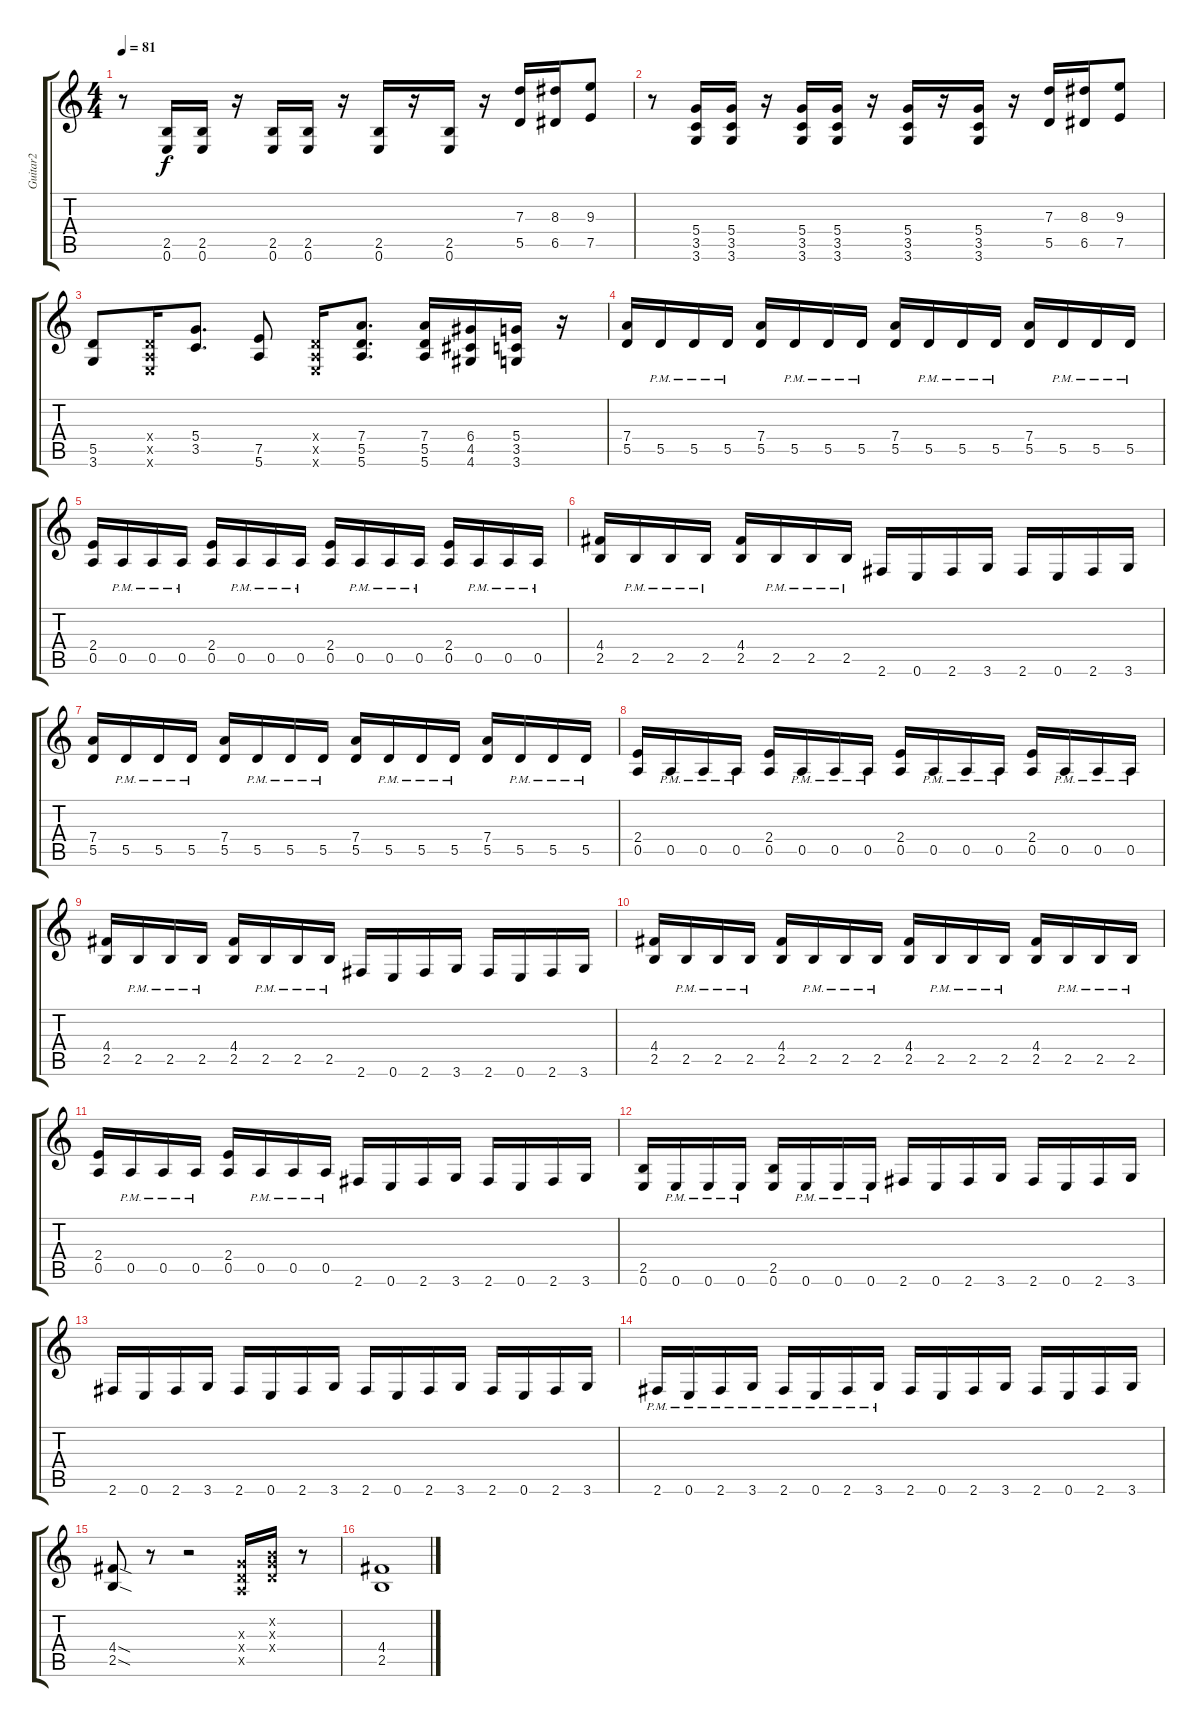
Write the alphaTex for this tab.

\track ("Guitar2" "Guitar2") {instrument overdrivenguitar}
\staff {score tabs}
\tuning (E4 B3 G3 D3 A2 E2) {hide}
\ts (4 4)
\tempo 81
\clef g2
\ks c
r.8{dy f} (2.5 0.6).16 (2.5 0.6).16 r.16 (2.5 0.6).16 (2.5 0.6).16 r.16 (2.5 0.6).16 r.16 (2.5 0.6).16 r.16 (7.3 5.5).16 (8.3 6.5).16 (9.3 7.5).8 |
r.8 (5.4 3.5 3.6).16 (5.4 3.5 3.6).16 r.16 (5.4 3.5 3.6).16 (5.4 3.5 3.6).16 r.16 (5.4 3.5 3.6).16 r.16 (5.4 3.5 3.6).16 r.16 (7.3 5.5).16 (8.3 6.5).16 (9.3 7.5).8 |
(5.5 3.6).8 (0.4{x} 0.5{x} 0.6{x}).16 (5.4 3.5).8{d} (7.5 5.6).8 (0.4{x} 0.5{x} 0.6{x}).16 (7.4 5.5 5.6).8{d} (7.4 5.5 5.6).16 (6.4 4.5 4.6).16 (5.4 3.5 3.6).16 r.16 |
(7.4 5.5).16 5.5{pm}.16 5.5{pm}.16 5.5{pm}.16 (7.4 5.5).16 5.5{pm}.16 5.5{pm}.16 5.5{pm}.16 (7.4 5.5).16 5.5{pm}.16 5.5{pm}.16 5.5{pm}.16 (7.4 5.5).16 5.5{pm}.16 5.5{pm}.16 5.5{pm}.16 |
(2.4 0.5).16 0.5{pm}.16 0.5{pm}.16 0.5{pm}.16 (2.4 0.5).16 0.5{pm}.16 0.5{pm}.16 0.5{pm}.16 (2.4 0.5).16 0.5{pm}.16 0.5{pm}.16 0.5{pm}.16 (2.4 0.5).16 0.5{pm}.16 0.5{pm}.16 0.5{pm}.16 |
(4.4 2.5).16 2.5{pm}.16 2.5{pm}.16 2.5{pm}.16 (4.4 2.5).16 2.5{pm}.16 2.5{pm}.16 2.5{pm}.16 2.6.16 0.6.16 2.6.16 3.6.16 2.6.16 0.6.16 2.6.16 3.6.16 |
(7.4 5.5).16 5.5{pm}.16 5.5{pm}.16 5.5{pm}.16 (7.4 5.5).16 5.5{pm}.16 5.5{pm}.16 5.5{pm}.16 (7.4 5.5).16 5.5{pm}.16 5.5{pm}.16 5.5{pm}.16 (7.4 5.5).16 5.5{pm}.16 5.5{pm}.16 5.5{pm}.16 |
(2.4 0.5).16 0.5{pm}.16 0.5{pm}.16 0.5{pm}.16 (2.4 0.5).16 0.5{pm}.16 0.5{pm}.16 0.5{pm}.16 (2.4 0.5).16 0.5{pm}.16 0.5{pm}.16 0.5{pm}.16 (2.4 0.5).16 0.5{pm}.16 0.5{pm}.16 0.5{pm}.16 |
(4.4 2.5).16 2.5{pm}.16 2.5{pm}.16 2.5{pm}.16 (4.4 2.5).16 2.5{pm}.16 2.5{pm}.16 2.5{pm}.16 2.6.16 0.6.16 2.6.16 3.6.16 2.6.16 0.6.16 2.6.16 3.6.16 |
(4.4 2.5).16 2.5{pm}.16 2.5{pm}.16 2.5{pm}.16 (4.4 2.5).16 2.5{pm}.16 2.5{pm}.16 2.5{pm}.16 (4.4 2.5).16 2.5{pm}.16 2.5{pm}.16 2.5{pm}.16 (4.4 2.5).16 2.5{pm}.16 2.5{pm}.16 2.5{pm}.16 |
(2.4 0.5).16 0.5{pm}.16 0.5{pm}.16 0.5{pm}.16 (2.4 0.5).16 0.5{pm}.16 0.5{pm}.16 0.5{pm}.16 2.6.16 0.6.16 2.6.16 3.6.16 2.6.16 0.6.16 2.6.16 3.6.16 |
(2.5 0.6).16 0.6{pm}.16 0.6{pm}.16 0.6{pm}.16 (2.5 0.6).16 0.6{pm}.16 0.6{pm}.16 0.6{pm}.16 2.6.16 0.6.16 2.6.16 3.6.16 2.6.16 0.6.16 2.6.16 3.6.16 |
2.6.16 0.6.16 2.6.16 3.6.16 2.6.16 0.6.16 2.6.16 3.6.16 2.6.16 0.6.16 2.6.16 3.6.16 2.6.16 0.6.16 2.6.16 3.6.16 |
2.6{pm}.16 0.6{pm}.16 2.6{pm}.16 3.6{pm}.16 2.6{pm}.16 0.6{pm}.16 2.6{pm}.16 3.6{pm}.16 2.6.16 0.6.16 2.6.16 3.6.16 2.6.16 0.6.16 2.6.16 3.6.16 |
(4.4{sod} 2.5{sod}).8 r.8 r.2 (0.3{x} 0.4{x} 0.5{x}).16 (0.2{x} 0.3{x} 0.4{x}).16 r.8 |
(4.4 2.5).1
